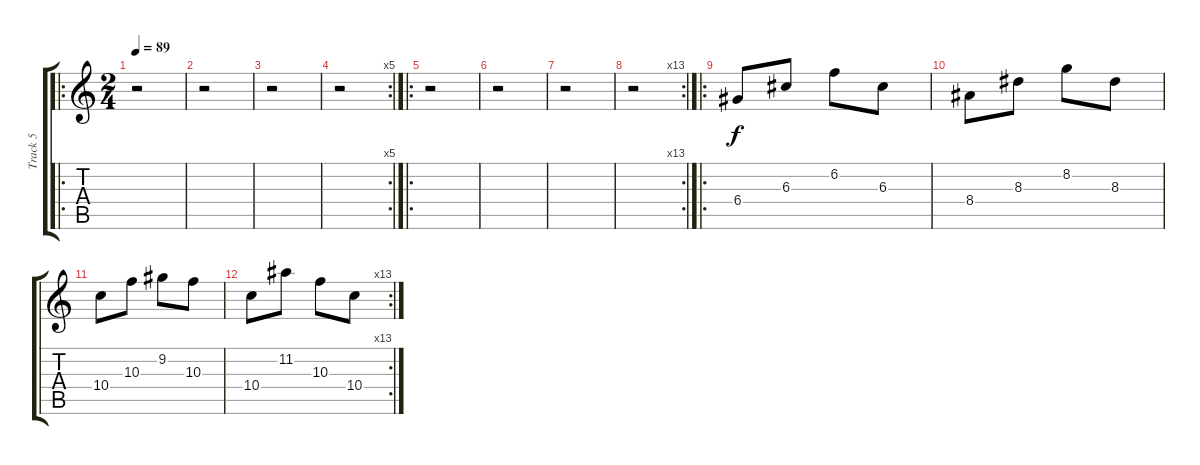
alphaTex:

\track ("Track 5" "Track 5") {instrument electricguitarclean}
\staff {score tabs}
\tuning (E4 B3 G3 D3 A2 E2) {hide}
\ro
\ts (2 4)
\tempo 89
\clef g2
\ks c
r.2{dy f} |
r.2 |
r.2 |
\rc 5
r.2 |
\ro
r.2 |
r.2 |
r.2 |
\rc 13
r.2 |
\ro
6.4.8 6.3.8 6.2.8 6.3.8 |
8.4.8 8.3.8 8.2.8 8.3.8 |
10.4.8 10.3.8 9.2.8 10.3.8 |
\rc 13
10.4.8 11.2.8 10.3.8 10.4.8
